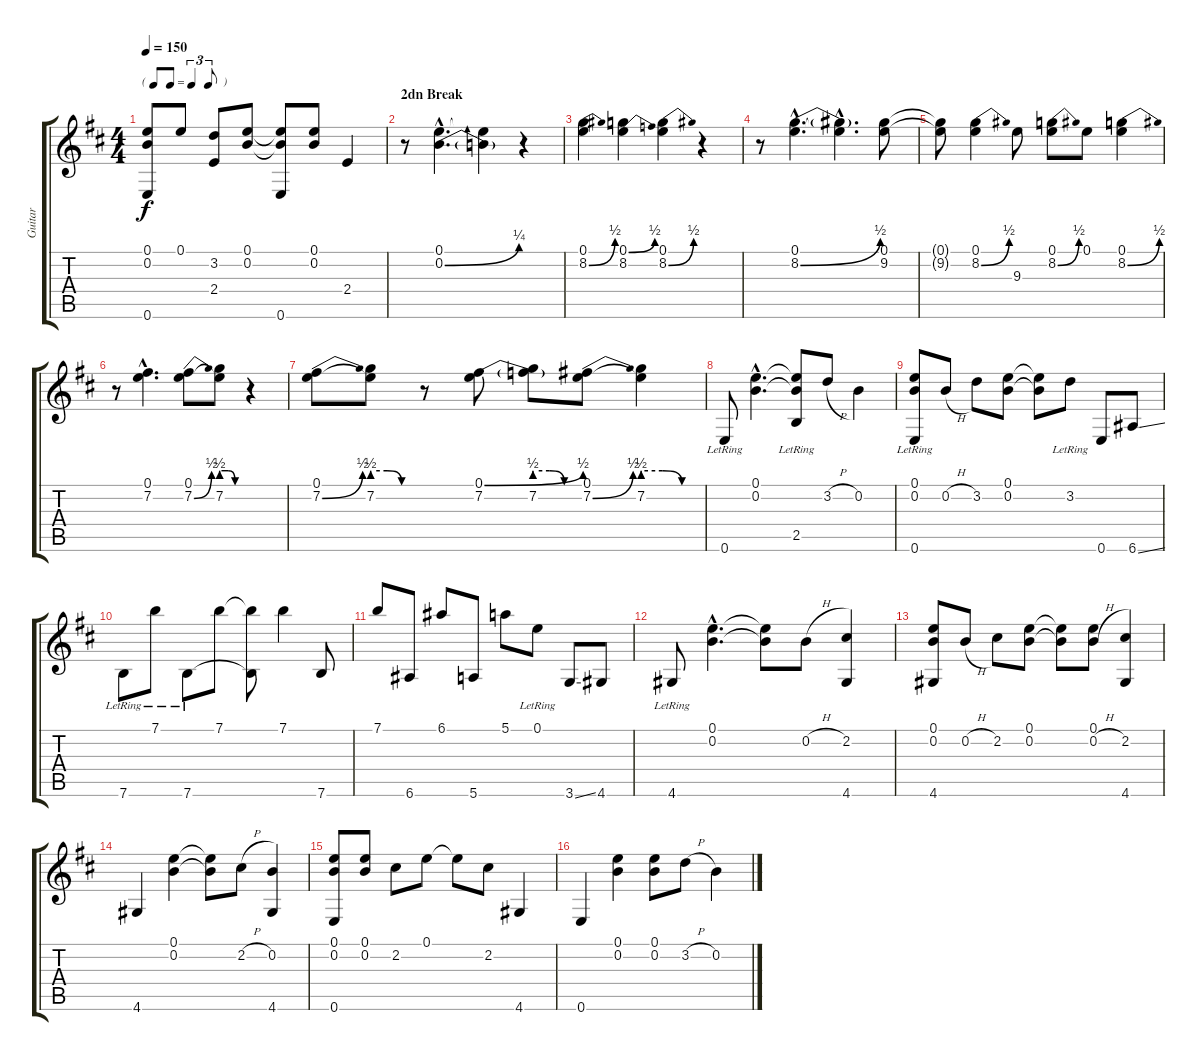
\track ("Guitar" "Guitar") {instrument electricguitarclean}
\staff {score tabs}
\tuning (E4 B3 G3 D3 A2 E2) {hide}
\ts (4 4)
\tf triplet8th
\tempo 150
\clef g2
\ks d
(0.1 0.2 0.6).8{dy f} 0.1.8 (3.2 2.4).8 (0.1 0.2).8 (0.1{t} 0.2{t} 0.6).8 (0.1 0.2).8 2.4.4 |
\section ("" "2dn Break")
r.8 (0.1{hac} 0.2{be (bend 0 0 60 1) hac}).4{d} (0.1{t} 0.2{t}).4 r.4 |
(0.1 8.2{be (bend 0 0 60 2)}).4 (0.1{be (bend 0 0 60 2)} 8.2).4 (0.1 8.2{be (bend 0 0 60 2)}).4 r.4 |
r.8 (0.1{hac} 8.2{be (bend 0 0 60 2) hac}).4{d} (0.1{hac t} 8.2{hac t}).4{d} (0.1 9.2).8 |
(0.1{t} 9.2{t}).8 (0.1 8.2{be (bend 0 0 60 2)}).4 9.3.8 (0.1 8.2{be (bend 0 0 60 2)}).8 0.1.8 (0.1 8.2{be (bend 0 0 60 2)}).4 |
r.8 (0.1{hac} 7.2{hac}).4{d} (0.1 7.2{be (bend 0 0 60 2)}).8 (0.1{t} 7.2{be (custom 0 2 20 2 40 0 60 0)}).8 r.4 |
(0.1 7.2{be (bend 0 0 60 2)}).8 (0.1{t} 7.2{be (custom 0 2 20 2 40 0 60 0)}).8 r.8 (0.1{be (bend 0 0 60 2)} 7.2).8 (0.1{t} 7.2{be (custom 0 2 20 2 40 0 60 0)}).8 (0.1 7.2{be (bend 0 0 60 2)}).8 (0.1{t} 7.2{be (custom 0 2 20 2 40 0 60 0)}).4 |
0.6{lr}.8 (0.1{hac} 0.2{hac}).4{d} (0.1{t} 0.2{t} 2.5{lr}).8 3.2{h}.8 0.2.4 |
(0.1 0.2 0.6{lr}).8 0.2{h}.8 3.2.8 (0.1 0.2).8 (0.1{t} 0.2{t}).8 3.2{lr}.8 0.6.8 6.6{ss}.8 |
7.6{lr}.8 7.1{lr}.8 7.6{lr}.8 7.1.8 (7.1{t} 7.6{t}).8 7.1.4 7.6.8 |
7.1.8 6.6.8 6.1.8 5.6.8 5.1.8 0.1{lr}.8 3.6{ss}.8 4.6.8 |
4.6{lr}.8 (0.1{hac} 0.2{hac}).4{d} (0.1{t} 0.2{t}).8 0.2{h}.8 (2.2 4.6).4 |
(0.1 0.2 4.6).8 0.2{h}.8 2.2.8 (0.1 0.2).8 (0.1{t} 0.2{t}).8 (0.1 0.2{h}).8 (2.2 4.6).4 |
4.6.4 (0.1 0.2).4 (0.1{t} 0.2{t}).8 2.2{h}.8 (0.2 4.6).4 |
(0.1 0.2 0.6).8 (0.1 0.2).8 2.2.8 0.1.8 0.1{t}.8 2.2.8 4.6.4 |
0.6.4 (0.1 0.2).4 (0.1 0.2).8 3.2{h}.8 0.2.4
